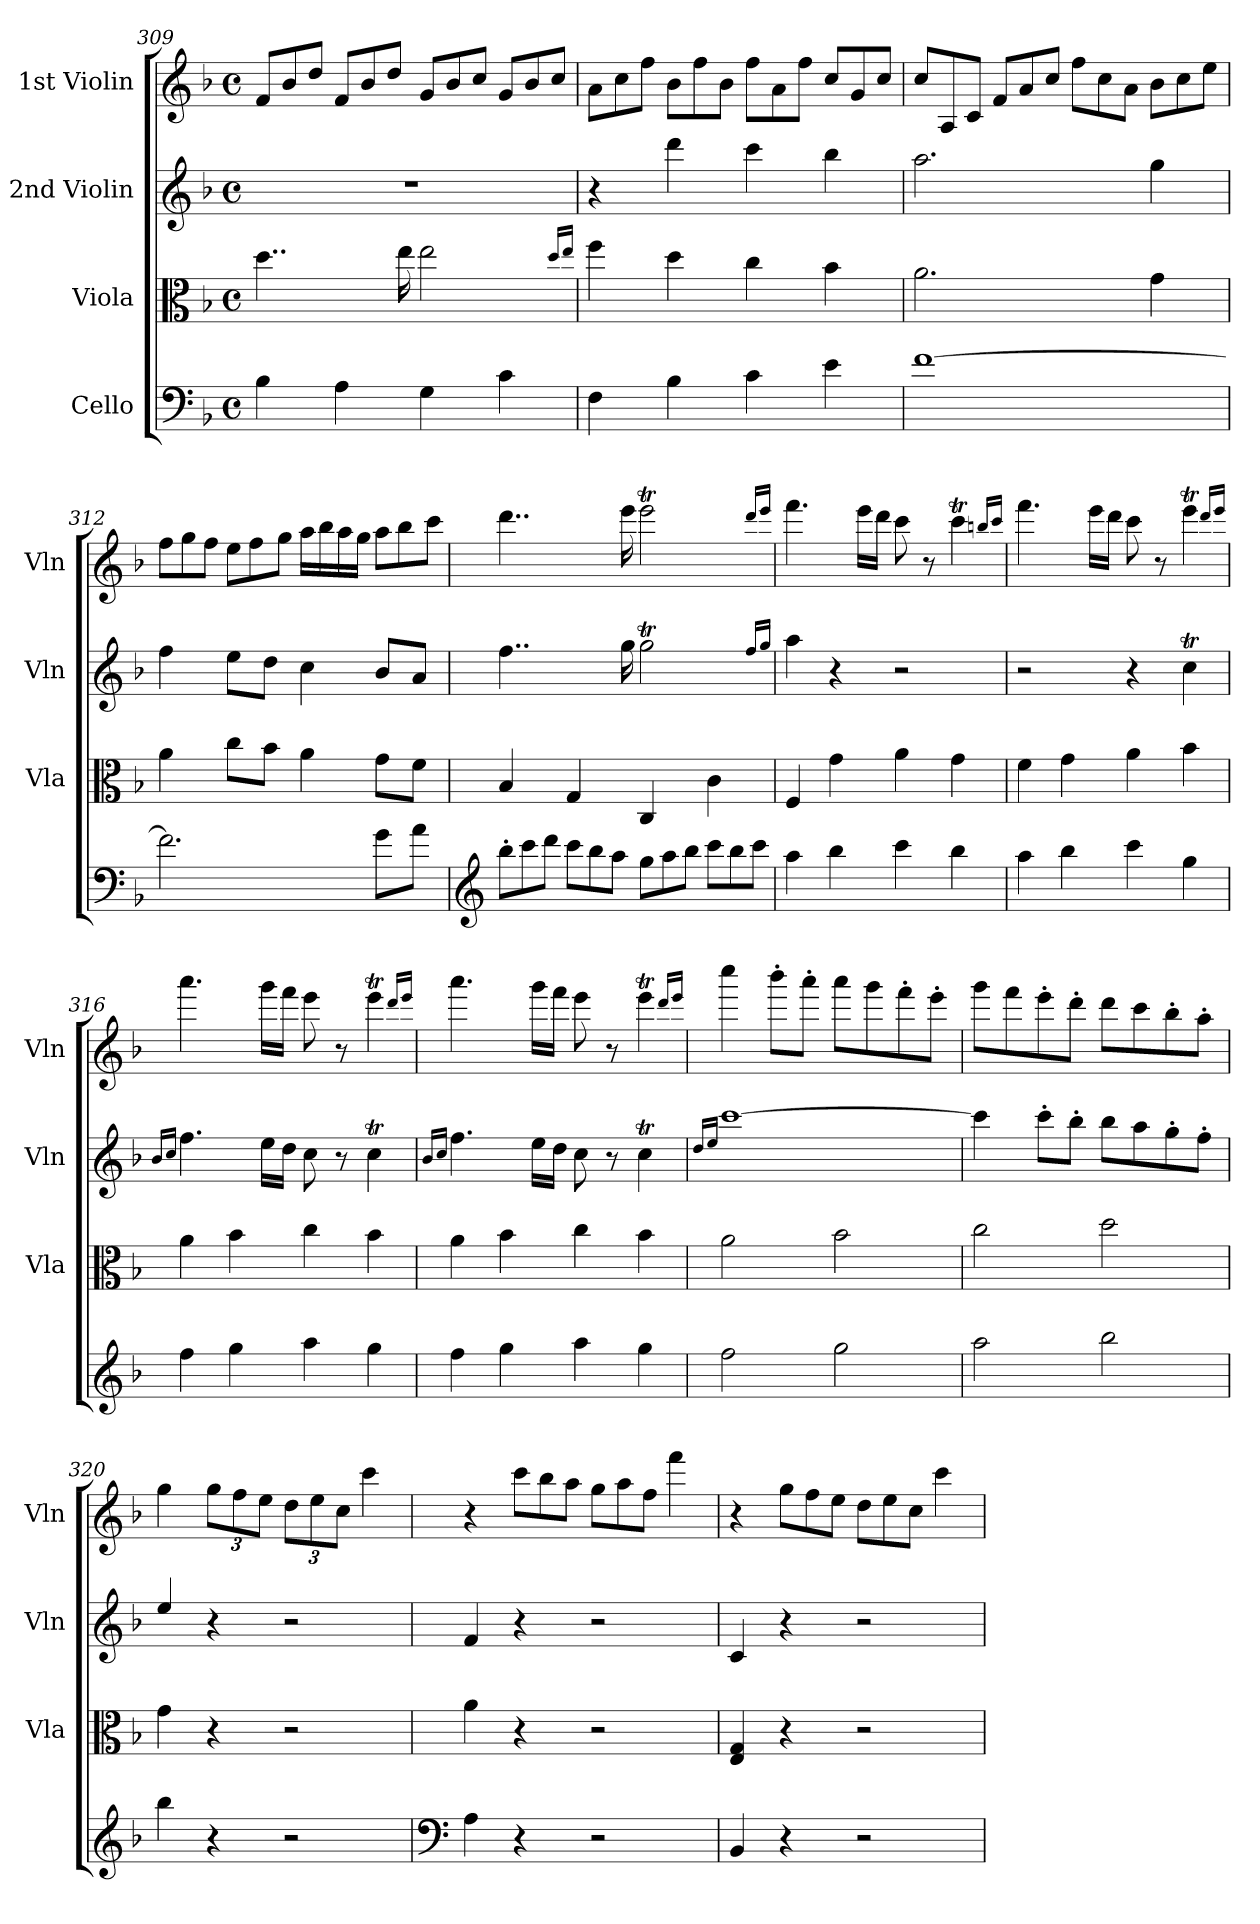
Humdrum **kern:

**kern	**kern	**kern	**kern
*part4	*part3	*part2	*part1
*staff4	*staff3	*staff2	*staff1
*I"Cello	*I"Viola	*I"2nd Violin	*I"1st Violin
*	*I'Vla	*I'Vln	*I'Vln
*clefF4	*clefC3	*clefG2	*clefG2
*k[b-]	*k[b-]	*k[b-]	*k[b-]
*M4/4	*M4/4	*M4/4	*M4/4
*met(c)	*met(c)	*met(c)	*met(c)
*	*	*	*Xtuplet
=309	=309	=309	=309
4B-\	4..dd\	1r	12f/L
.	.	.	12b-/
.	.	.	12dd/J
4A\	.	.	12f/L
.	.	.	12b-/
.	.	.	12dd/J
.	16ee\	.	.
4G\	2ee\	.	12g/L
.	.	.	12b-/
.	.	.	12cc/J
4c\	.	.	12g/L
.	.	.	12b-/
.	.	.	12cc/J
.	16qdd/LL	.	.
.	16qee/JJ	.	.
=310	=310	=310	=310
4F\	4ff\	4r	12a\L
.	.	.	12cc\
.	.	.	12ff\J
4B-\	4dd\	4ddd\	12b-\L
.	.	.	12ff\
.	.	.	12b-\J
4c\	4cc\	4ccc\	12ff\L
.	.	.	12a\
.	.	.	12ff\J
4e\	4b-\	4bb-\	12cc/L
.	.	.	12g/
.	.	.	12cc/J
=311	=311	=311	=311
[1f	2.a\	2.aa\	12cc/L
.	.	.	12A/
.	.	.	12c/J
.	.	.	12f/L
.	.	.	12a/
.	.	.	12cc/J
.	.	.	12ff\L
.	.	.	12cc\
.	.	.	12a\J
.	4g\	4gg\	12b-\L
.	.	.	12cc\
.	.	.	12ee\J
=312	=312	=312	=312
2.f\]	4a\	4ff\	12ff\L
.	.	.	12gg\
.	.	.	12ff\J
.	8cc\L	8ee\L	12ee\L
.	.	.	12ff\
.	8b-\J	8dd\J	.
.	.	.	12gg\J
.	4a\	4cc\	16aa\LL
.	.	.	16bb-\
.	.	.	16aa\
.	.	.	16gg\JJ
8g\L	8g\L	8b-/L	12aa\L
.	.	.	12bb-\
8a\J	8f\J	8a/J	.
.	.	.	12ccc\J
=313	=313	=313	=313
*clefG2	*	*	*
*Xtuplet	*	*	*
12bb-'\L	4B-/	4..ff\	4..ddd\
12ccc\	.	.	.
12ddd\J	.	.	.
12ccc\L	4G/	.	.
12bb-\	.	.	.
12aa\J	.	.	.
.	.	16gg\	16eee\
12gg\L	4C/	2ggT\	2eeet\
12aa\	.	.	.
12bb-\J	.	.	.
12ccc\L	4c\	.	.
12bb-\	.	.	.
12ccc\J	.	.	.
.	.	16qff/LL	16qddd/LL
.	.	16qgg/JJ	16qeee/JJ
=314	=314	=314	=314
4aa\	4F/	4aa\	4.fff\
4bb-\	4g\	4r	.
.	.	.	16eee\LL
.	.	.	16ddd\JJ
4ccc\	4a\	2r	8ccc\
.	.	.	8r
4bb-\	4g\	.	4cccT\
.	.	.	16qbbn/LL
.	.	.	16qccc/JJ
=315	=315	=315	=315
4aa\	4f\	2r	4.fff\
4bb-\	4g\	.	.
.	.	.	16eee\LL
.	.	.	16ddd\JJ
4ccc\	4a\	4r	8ccc\
.	.	.	8r
4gg\	4b-\	4ccT\	4eeet\
.	.	.	16qddd/LL
.	.	.	16qeee/JJ
=316	=316	=316	=316
.	.	16qb-/LL	.
.	.	16qcc/JJ	.
4ff\	4a\	4.ff\	4.aaa\
4gg\	4b-\	.	.
.	.	16ee\LL	16ggg\LL
.	.	16dd\JJ	16fff\JJ
4aa\	4cc\	8cc\	8eee\
.	.	8r	8r
4gg\	4b-\	4ccT\	4eeet\
.	.	.	16qddd/LL
.	.	.	16qeee/JJ
=317	=317	=317	=317
.	.	16qb-/LL	.
.	.	16qcc/JJ	.
4ff\	4a\	4.ff\	4.aaa\
4gg\	4b-\	.	.
.	.	16ee\LL	16ggg\LL
.	.	16dd\JJ	16fff\JJ
4aa\	4cc\	8cc\	8eee\
.	.	8r	8r
4gg\	4b-\	4ccT\	4eeet\
.	.	.	16qddd/LL
.	.	.	16qeee/JJ
=318	=318	=318	=318
.	.	16qdd/LL	.
.	.	16qee/JJ	.
2ff\	2a\	[1ccc	4cccc\
.	.	.	8bbb-'\L
.	.	.	8aaa'\J
2gg\	2b-\	.	8aaa\L
.	.	.	8ggg\
.	.	.	8fff'\
.	.	.	8eee'\J
=319	=319	=319	=319
2aa\	2cc\	4ccc\]	8ggg\L
.	.	.	8fff\
.	.	8ccc'\L	8eee'\
.	.	8bb-'\J	8ddd'\J
2bb-\	2dd\	8bb-\L	8ddd\L
.	.	8aa\	8ccc\
.	.	8gg'\	8bb-'\
.	.	8ff'\J	8aa'\J
=320	=320	=320	=320
4bb-\	4g\	4ee/	4gg\
*	*	*	*tuplet
*	*	*	*Xbrackettup
4r	4r	4r	12gg\L
.	.	.	12ff\
.	.	.	12ee\J
2r	2r	2r	12dd\L
.	.	.	12ee\
.	.	.	12cc\J
.	.	.	4ccc\
=321	=321	=321	=321
*clefF4	*	*	*
4A\	4a\	4f/	4r
*	*	*	*Xtuplet
4r	4r	4r	12ccc\L
.	.	.	12bb-\
.	.	.	12aa\J
2r	2r	2r	12gg\L
.	.	.	12aa\
.	.	.	12ff\J
.	.	.	4fff\
=322	=322	=322	=322
4BB-/	4E/ 4G/	4c/	4r
4r	4r	4r	12gg\L
.	.	.	12ff\
.	.	.	12ee\J
2r	2r	2r	12dd\L
.	.	.	12ee\
.	.	.	12cc\J
.	.	.	4ccc\
=	=	=	=
*-	*-	*-	*-
